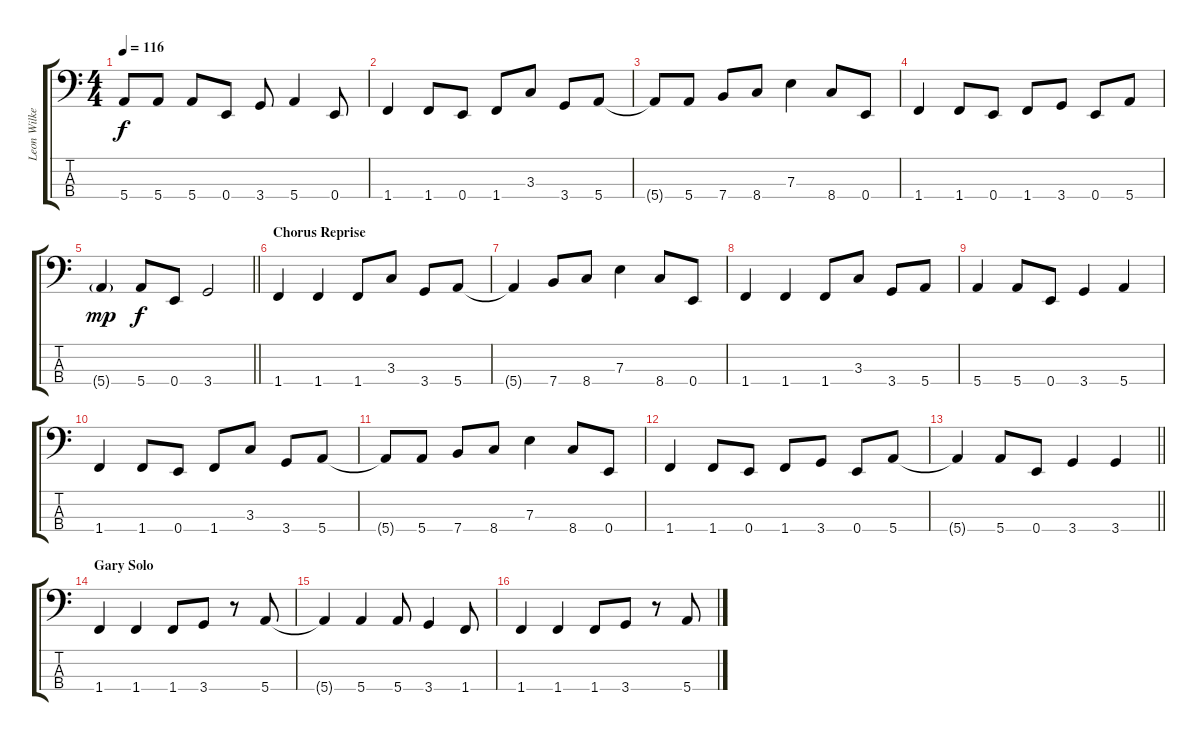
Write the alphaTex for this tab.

\track ("Leon Wilkeson - Bass Guitar" "Leon Wilke") {instrument electricbasspick}
\staff {score tabs}
\tuning (G2 D2 A1 E1) {hide}
\ts (4 4)
\tempo 116
\clef f4
\ks c
5.4{t}.8{dy f} 5.4.8 5.4.8 0.4.8 3.4.8 5.4.4 0.4.8 |
1.4.4 1.4.8 0.4.8 1.4.8 3.3.8 3.4.8 5.4.8 |
5.4{t}.8 5.4.8 7.4.8 8.4.8 7.3.4 8.4.8 0.4.8 |
1.4.4 1.4.8 0.4.8 1.4.8 3.4.8 0.4.8 5.4.8 |
\barLineRight lightlight
5.4{g}.4{dy mp} 5.4.8{dy f} 0.4.8 3.4.2 |
\section ("" "Chorus Reprise")
1.4.4 1.4.4 1.4.8 3.3.8 3.4.8 5.4.8 |
5.4{t}.4 7.4.8 8.4.8 7.3.4 8.4.8 0.4.8 |
1.4.4 1.4.4 1.4.8 3.3.8 3.4.8 5.4.8 |
5.4.4 5.4.8 0.4.8 3.4.4 5.4.4 |
1.4.4 1.4.8 0.4.8 1.4.8 3.3.8 3.4.8 5.4.8 |
5.4{t}.8 5.4.8 7.4.8 8.4.8 7.3.4 8.4.8 0.4.8 |
1.4.4 1.4.8 0.4.8 1.4.8 3.4.8 0.4.8 5.4.8 |
\barLineRight lightlight
5.4{t}.4 5.4.8 0.4.8 3.4.4 3.4.4 |
\section ("" "Gary Solo")
1.4.4 1.4.4 1.4.8 3.4.8 r.8 5.4.8 |
5.4{t}.4 5.4.4 5.4.8 3.4.4 1.4.8 |
1.4.4 1.4.4 1.4.8 3.4.8 r.8 5.4.8
